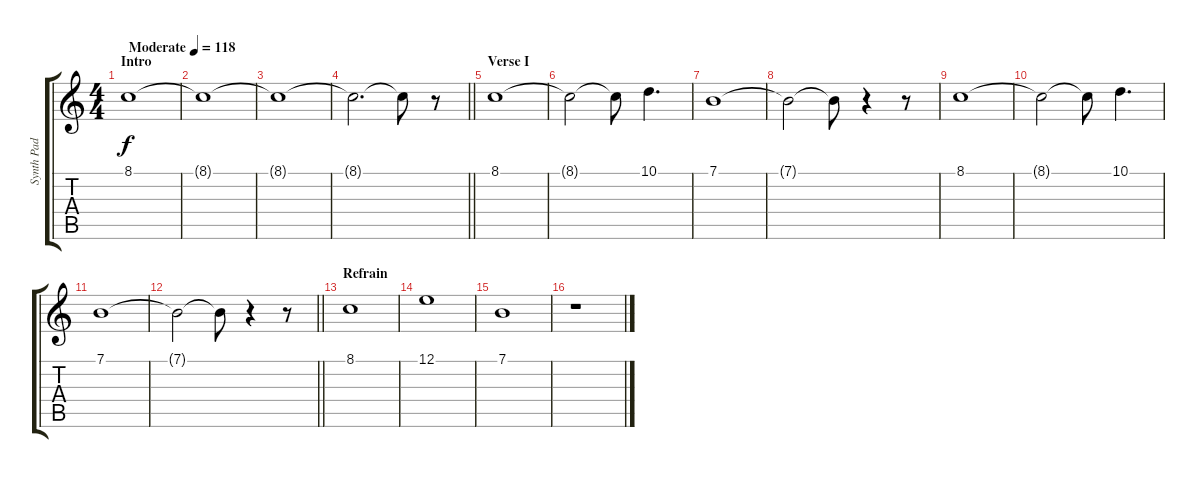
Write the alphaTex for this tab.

\track ("Synth Pad" "Synth Pad") {instrument stringensemble1}
\staff {score tabs}
\tuning (E4 B3 G3 D3 A2 E2) {hide}
\ts (4 4)
\section ("" "Intro")
\tempo (118 "Moderate")
\clef g2
\ks c
8.1.1{dy f instrument stringensemble1} |
8.1{t}.1 |
8.1{t}.1 |
\barLineRight lightlight
8.1{t}.2{d} 8.1{t}.8 r.8 |
\section ("" "Verse I")
8.1.1{volume 9} |
8.1{t}.2 8.1{t}.8 10.1.4{d} |
7.1.1 |
7.1{t}.2 7.1{t}.8 r.4 r.8 |
8.1.1 |
8.1{t}.2 8.1{t}.8 10.1.4{d} |
7.1.1 |
\barLineRight lightlight
7.1{t}.2 7.1{t}.8 r.4 r.8 |
\section ("" "Refrain")
8.1.1 |
12.1.1 |
7.1.1 |
r.1
